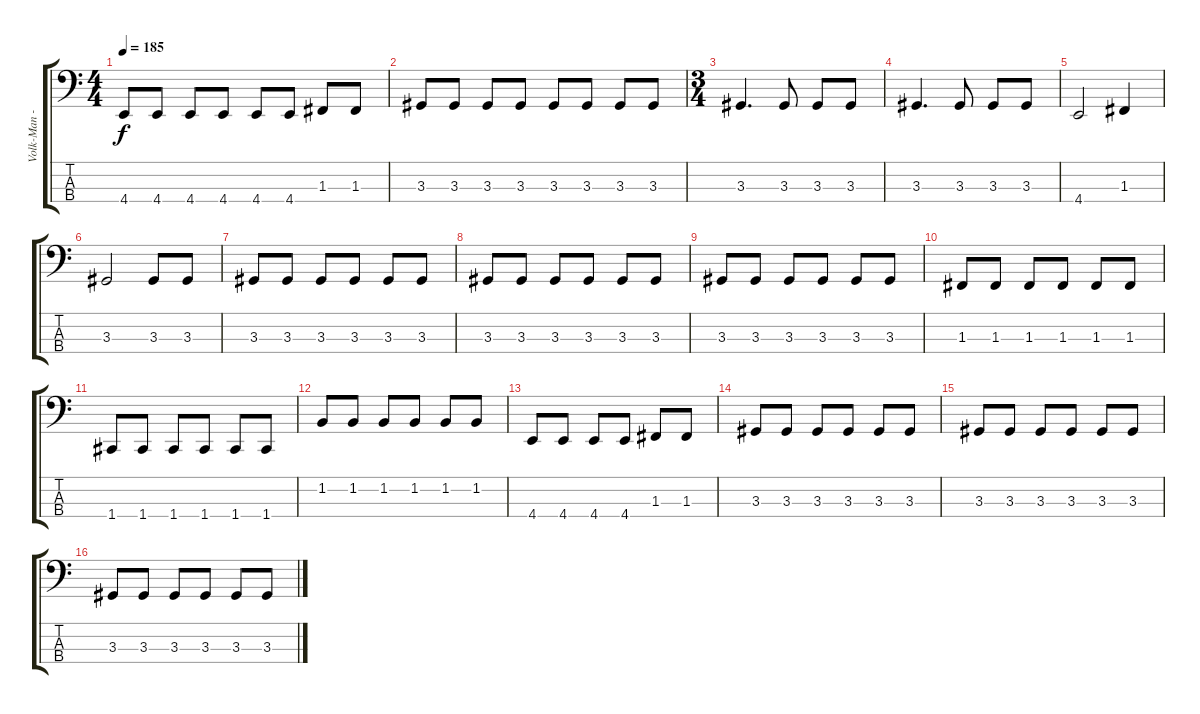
\track ("Volk-Man - Bass" "Volk-Man -") {instrument electricbasspick}
\staff {score tabs}
\tuning (Eb2 Bb1 F1 C1) {hide}
\ts (4 4)
\tempo 185
\clef f4
\ks c
4.4.8{dy f} 4.4.8 4.4.8 4.4.8 4.4.8 4.4.8 1.3.8 1.3.8 |
3.3.8 3.3.8 3.3.8 3.3.8 3.3.8 3.3.8 3.3.8 3.3.8 |
\ts (3 4)
3.3.4{d} 3.3.8 3.3.8 3.3.8 |
3.3.4{d} 3.3.8 3.3.8 3.3.8 |
4.4.2 1.3.4 |
3.3.2 3.3.8 3.3.8 |
3.3.8 3.3.8 3.3.8 3.3.8 3.3.8 3.3.8 |
3.3.8 3.3.8 3.3.8 3.3.8 3.3.8 3.3.8 |
3.3.8 3.3.8 3.3.8 3.3.8 3.3.8 3.3.8 |
1.3.8 1.3.8 1.3.8 1.3.8 1.3.8 1.3.8 |
1.4.8 1.4.8 1.4.8 1.4.8 1.4.8 1.4.8 |
1.2.8 1.2.8 1.2.8 1.2.8 1.2.8 1.2.8 |
4.4.8 4.4.8 4.4.8 4.4.8 1.3.8 1.3.8 |
3.3.8 3.3.8 3.3.8 3.3.8 3.3.8 3.3.8 |
3.3.8 3.3.8 3.3.8 3.3.8 3.3.8 3.3.8 |
3.3.8 3.3.8 3.3.8 3.3.8 3.3.8 3.3.8
